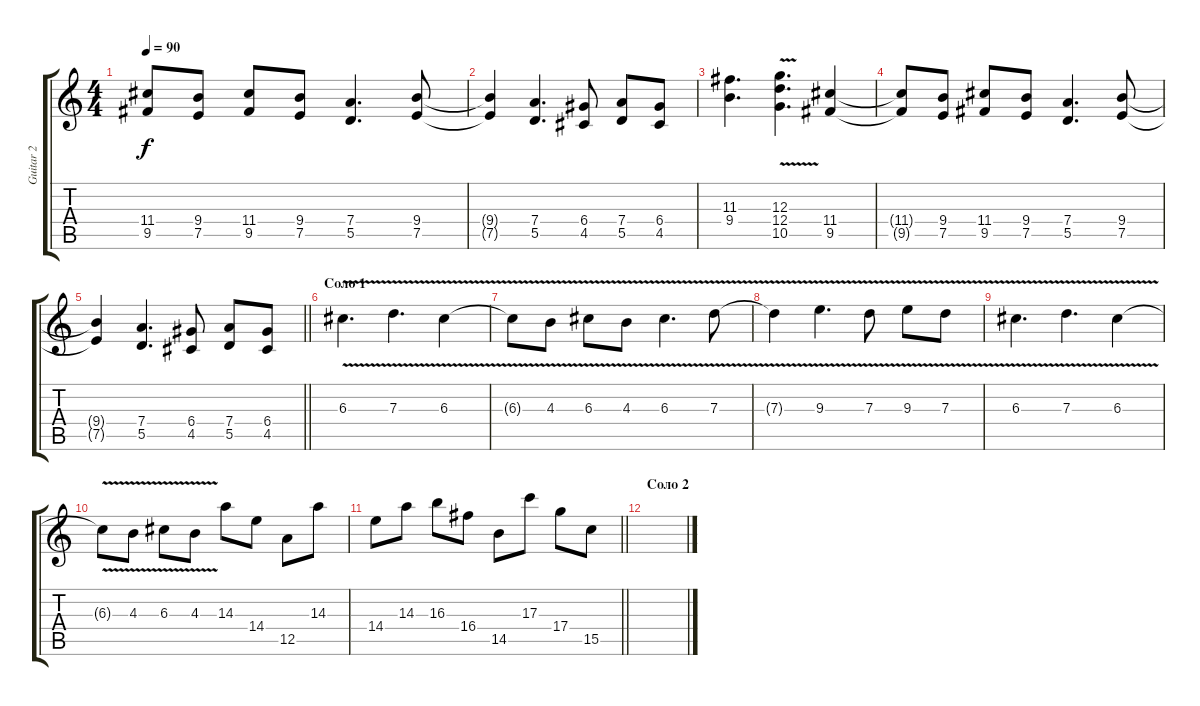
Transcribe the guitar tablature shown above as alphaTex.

\track ("Guitar 2" "Guitar 2") {instrument distortionguitar}
\staff {score tabs}
\tuning (E4 B3 G3 D3 A2 E2) {hide}
\ts (4 4)
\tempo 90
\clef g2
\ks c
(11.4{t} 9.5{t}).8{dy f} (9.4 7.5).8 (11.4 9.5).8 (9.4 7.5).8 (7.4 5.5).4{d} (9.4 7.5).8 |
(9.4{t} 7.5{t}).4 (7.4 5.5).4{d} (6.4 4.5).8 (7.4 5.5).8 (6.4 4.5).8 |
(11.3 9.4).4{d} (12.3{v} 12.4 10.5).4{d} (11.4 9.5).4 |
(11.4{t} 9.5{t}).8 (9.4 7.5).8 (11.4 9.5).8 (9.4 7.5).8 (7.4 5.5).4{d} (9.4 7.5).8 |
\barLineRight lightlight
(9.4{t} 7.5{t}).4 (7.4 5.5).4{d} (6.4 4.5).8 (7.4 5.5).8 (6.4 4.5).8 |
\section ("" "Соло 1")
6.3{v}.4{d} 7.3{v}.4{d} 6.3{v}.4 |
6.3{t}.8 4.3{v}.8 6.3{v}.8 4.3{v}.8 6.3{v}.4{d} 7.3{v}.8 |
7.3{t}.4 9.3{v}.4{d} 7.3{v}.8 9.3{v}.8 7.3{v}.8 |
6.3{v}.4{d} 7.3{v}.4{d} 6.3{v}.4 |
6.3{t}.8 4.3{v}.8 6.3{v}.8 4.3{v}.8 14.3.8 14.4.8 12.5.8 14.3.8 |
\barLineRight lightlight
14.4.8 14.3.8 16.3.8 16.4.8 14.5.8 17.3.8 17.4.8 15.5.8 |
\section ("" "Соло 2")
